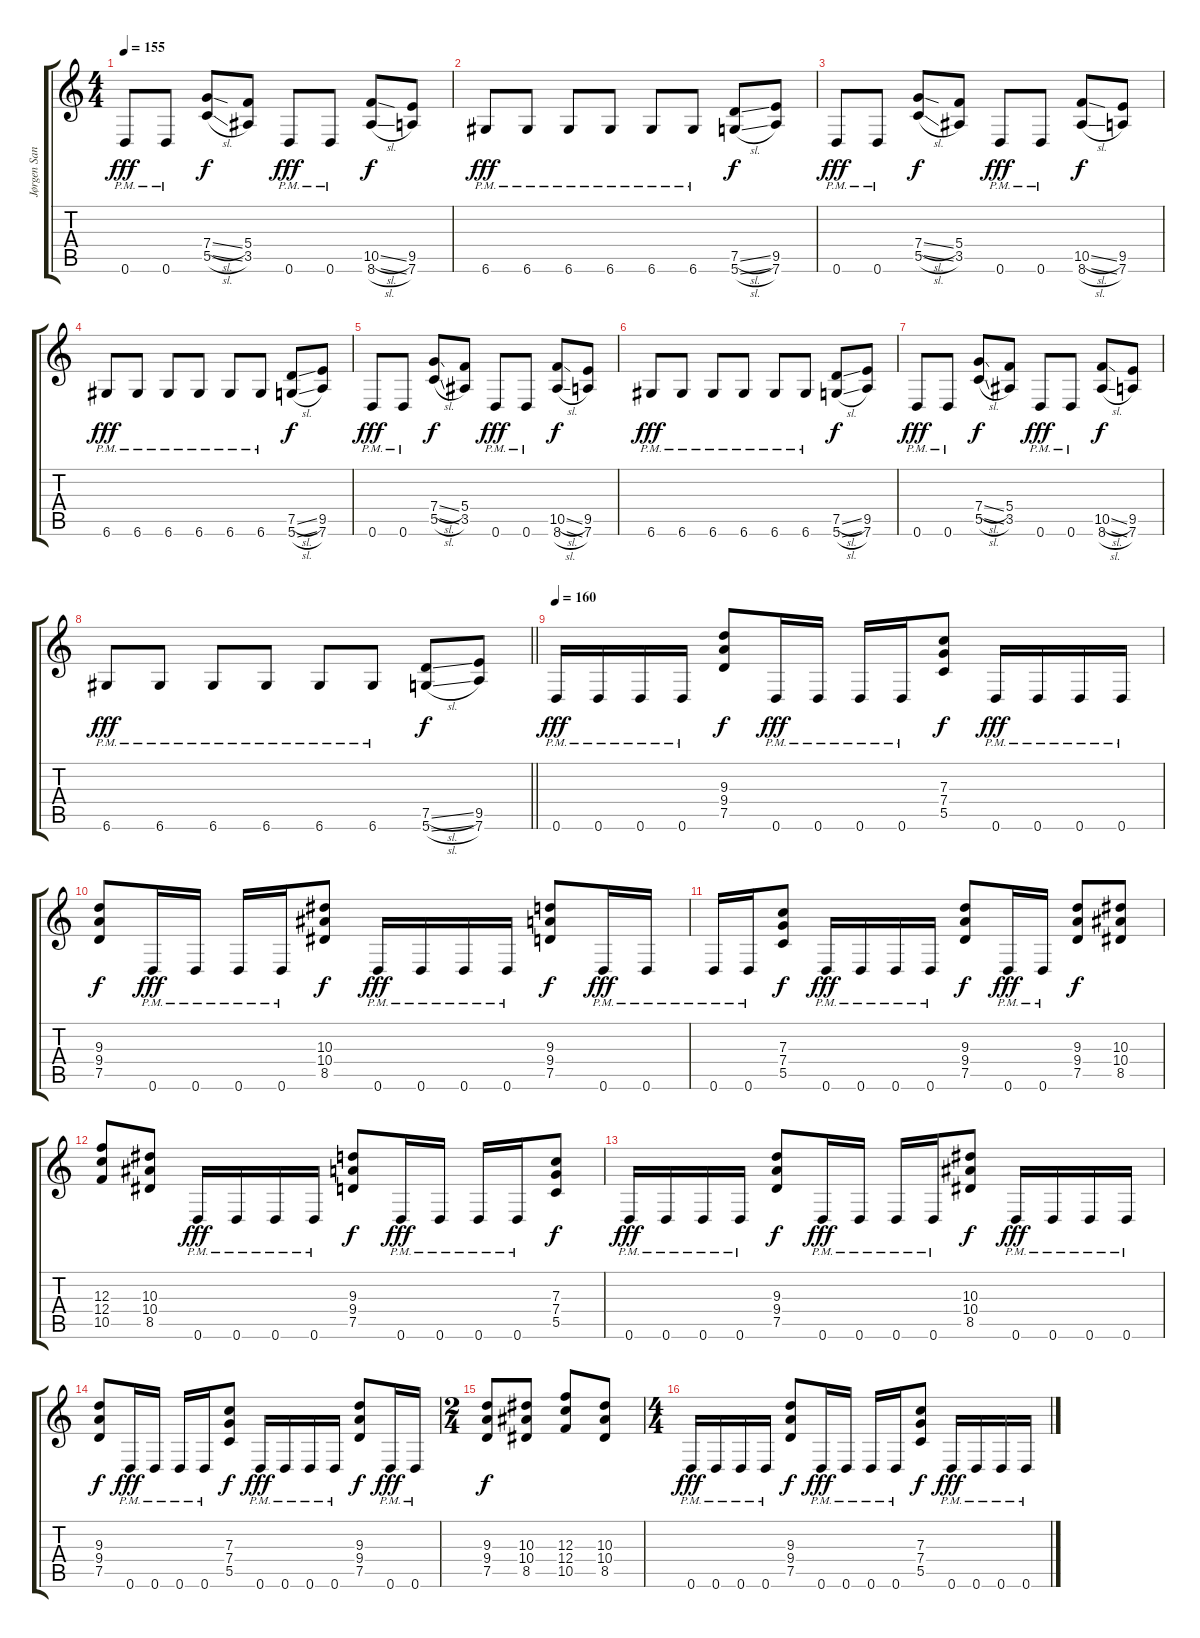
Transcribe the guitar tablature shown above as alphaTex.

\track ("Jørgen Sandau" "Jørgen San") {instrument distortionguitar}
\staff {score tabs}
\tuning (D4 A3 F3 C3 G2 D2) {hide}
\ts (4 4)
\tempo 155
\clef g2
\ks c
0.6{pm}.8{dy fff} 0.6{pm}.8 (7.4{sl} 5.5{sl}).8{dy f} (5.4 3.5).8 0.6{pm}.8{dy fff} 0.6{pm}.8 (10.5{sl} 8.6{sl}).8{dy f} (9.5 7.6).8 |
6.6{pm}.8{dy fff} 6.6{pm}.8 6.6{pm}.8 6.6{pm}.8 6.6{pm}.8 6.6{pm}.8 (7.5{sl} 5.6{sl}).8{dy f} (9.5 7.6).8 |
0.6{pm}.8{dy fff} 0.6{pm}.8 (7.4{sl} 5.5{sl}).8{dy f} (5.4 3.5).8 0.6{pm}.8{dy fff} 0.6{pm}.8 (10.5{sl} 8.6{sl}).8{dy f} (9.5 7.6).8 |
6.6{pm}.8{dy fff} 6.6{pm}.8 6.6{pm}.8 6.6{pm}.8 6.6{pm}.8 6.6{pm}.8 (7.5{sl} 5.6{sl}).8{dy f} (9.5 7.6).8 |
0.6{pm}.8{dy fff} 0.6{pm}.8 (7.4{sl} 5.5{sl}).8{dy f} (5.4 3.5).8 0.6{pm}.8{dy fff} 0.6{pm}.8 (10.5{sl} 8.6{sl}).8{dy f} (9.5 7.6).8 |
6.6{pm}.8{dy fff} 6.6{pm}.8 6.6{pm}.8 6.6{pm}.8 6.6{pm}.8 6.6{pm}.8 (7.5{sl} 5.6{sl}).8{dy f} (9.5 7.6).8 |
0.6{pm}.8{dy fff} 0.6{pm}.8 (7.4{sl} 5.5{sl}).8{dy f} (5.4 3.5).8 0.6{pm}.8{dy fff} 0.6{pm}.8 (10.5{sl} 8.6{sl}).8{dy f} (9.5 7.6).8 |
\barLineRight lightlight
6.6{pm}.8{dy fff} 6.6{pm}.8 6.6{pm}.8 6.6{pm}.8 6.6{pm}.8 6.6{pm}.8 (7.5{sl} 5.6{sl}).8{dy f} (9.5 7.6).8 |
\tempo 160
0.6{pm}.16{dy fff} 0.6{pm}.16 0.6{pm}.16 0.6{pm}.16 (9.3 9.4 7.5).8{dy f} 0.6{pm}.16{dy fff} 0.6{pm}.16 0.6{pm}.16 0.6{pm}.16 (7.3 7.4 5.5).8{dy f} 0.6{pm}.16{dy fff} 0.6{pm}.16 0.6{pm}.16 0.6{pm}.16 |
(9.3 9.4 7.5).8{dy f} 0.6{pm}.16{dy fff} 0.6{pm}.16 0.6{pm}.16 0.6{pm}.16 (10.3 10.4 8.5).8{dy f} 0.6{pm}.16{dy fff} 0.6{pm}.16 0.6{pm}.16 0.6{pm}.16 (9.3 9.4 7.5).8{dy f} 0.6{pm}.16{dy fff} 0.6{pm}.16 |
0.6{pm}.16 0.6{pm}.16 (7.3 7.4 5.5).8{dy f} 0.6{pm}.16{dy fff} 0.6{pm}.16 0.6{pm}.16 0.6{pm}.16 (9.3 9.4 7.5).8{dy f} 0.6{pm}.16{dy fff} 0.6{pm}.16 (9.3 9.4 7.5).8{dy f} (10.3 10.4 8.5).8 |
(12.3 12.4 10.5).8 (10.3 10.4 8.5).8 0.6{pm}.16{dy fff} 0.6{pm}.16 0.6{pm}.16 0.6{pm}.16 (9.3 9.4 7.5).8{dy f} 0.6{pm}.16{dy fff} 0.6{pm}.16 0.6{pm}.16 0.6{pm}.16 (7.3 7.4 5.5).8{dy f} |
0.6{pm}.16{dy fff} 0.6{pm}.16 0.6{pm}.16 0.6{pm}.16 (9.3 9.4 7.5).8{dy f} 0.6{pm}.16{dy fff} 0.6{pm}.16 0.6{pm}.16 0.6{pm}.16 (10.3 10.4 8.5).8{dy f} 0.6{pm}.16{dy fff} 0.6{pm}.16 0.6{pm}.16 0.6{pm}.16 |
(9.3 9.4 7.5).8{dy f} 0.6{pm}.16{dy fff} 0.6{pm}.16 0.6{pm}.16 0.6{pm}.16 (7.3 7.4 5.5).8{dy f} 0.6{pm}.16{dy fff} 0.6{pm}.16 0.6{pm}.16 0.6{pm}.16 (9.3 9.4 7.5).8{dy f} 0.6{pm}.16{dy fff} 0.6{pm}.16 |
\ts (2 4)
(9.3 9.4 7.5).8{dy f} (10.3 10.4 8.5).8 (12.3 12.4 10.5).8 (10.3 10.4 8.5).8 |
\ts (4 4)
0.6{pm}.16{dy fff} 0.6{pm}.16 0.6{pm}.16 0.6{pm}.16 (9.3 9.4 7.5).8{dy f} 0.6{pm}.16{dy fff} 0.6{pm}.16 0.6{pm}.16 0.6{pm}.16 (7.3 7.4 5.5).8{dy f} 0.6{pm}.16{dy fff} 0.6{pm}.16 0.6{pm}.16 0.6{pm}.16
